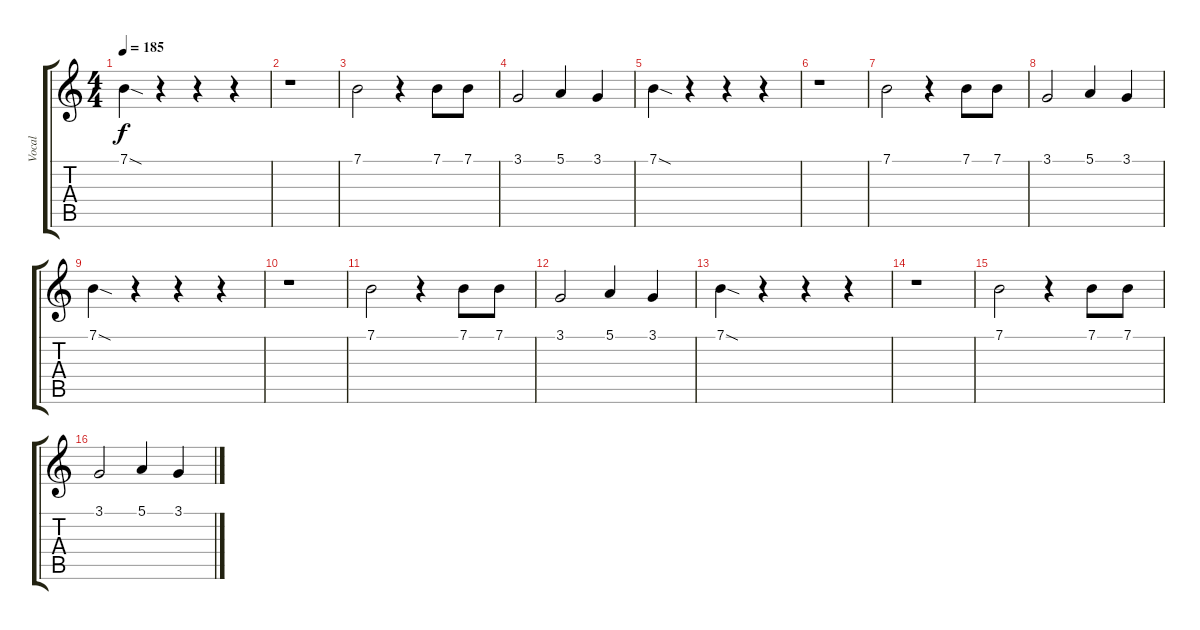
\track ("Vocal" "Vocal") {instrument cello}
\staff {score tabs}
\tuning (E4 B3 G3 D3 A2 E2) {hide}
\ts (4 4)
\tempo 185
\clef g2
\ks c
7.1{sod}.4{dy f} r.4 r.4 r.4 |
r.1 |
7.1.2 r.4 7.1.8 7.1.8 |
3.1.2 5.1.4 3.1.4 |
7.1{sod}.4 r.4 r.4 r.4 |
r.1 |
7.1.2 r.4 7.1.8 7.1.8 |
3.1.2 5.1.4 3.1.4 |
7.1{sod}.4 r.4 r.4 r.4 |
r.1 |
7.1.2 r.4 7.1.8 7.1.8 |
3.1.2 5.1.4 3.1.4 |
7.1{sod}.4 r.4 r.4 r.4 |
r.1 |
7.1.2 r.4 7.1.8 7.1.8 |
3.1.2 5.1.4 3.1.4
